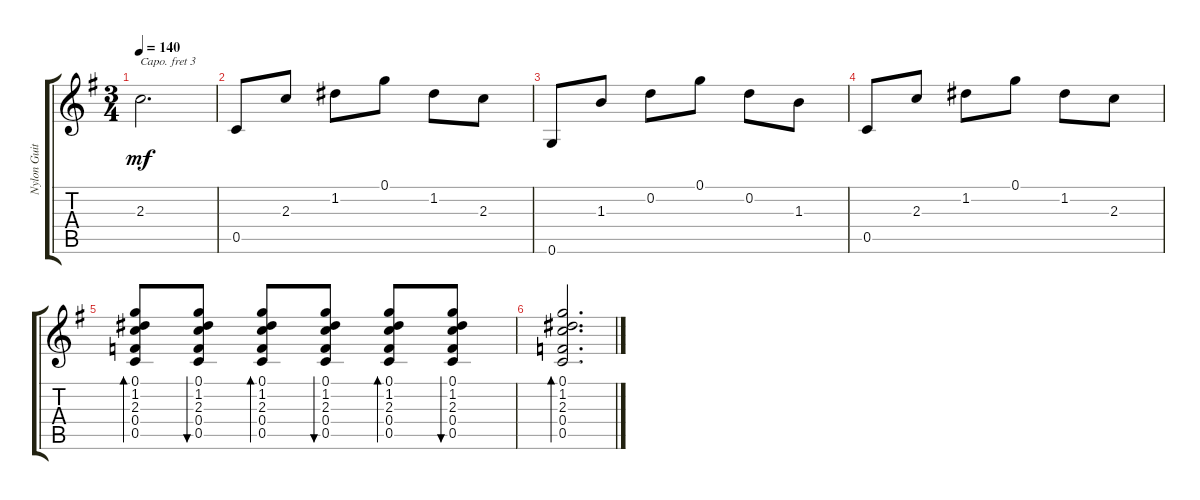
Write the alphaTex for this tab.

\track ("Nylon Guitar" "Nylon Guit") {instrument acousticguitarnylon}
\staff {score tabs}
\capo 3
\tuning (E4 B3 G3 D3 A2 E2) {hide}
\ts (3 4)
\tempo 140
\clef g2
\ks eminor
2.3.2{d dy mf} |
0.5.8 2.3.8 1.2.8 0.1.8 1.2.8 2.3.8 |
0.6.8 1.3.8 0.2.8 0.1.8 0.2.8 1.3.8 |
0.5.8 2.3.8 1.2.8 0.1.8 1.2.8 2.3.8 |
(0.1 1.2 2.3 0.4 0.5).8{bd 120} (0.1 1.2 2.3 0.4 0.5).8{bu 60} (0.1 1.2 2.3 0.4 0.5).8{bd 120} (0.1 1.2 2.3 0.4 0.5).8{bu 60} (0.1 1.2 2.3 0.4 0.5).8{bd 120} (0.1 1.2 2.3 0.4 0.5).8{bu 60} |
(0.1 1.2 2.3 0.4 0.5).2{d bd 120}
